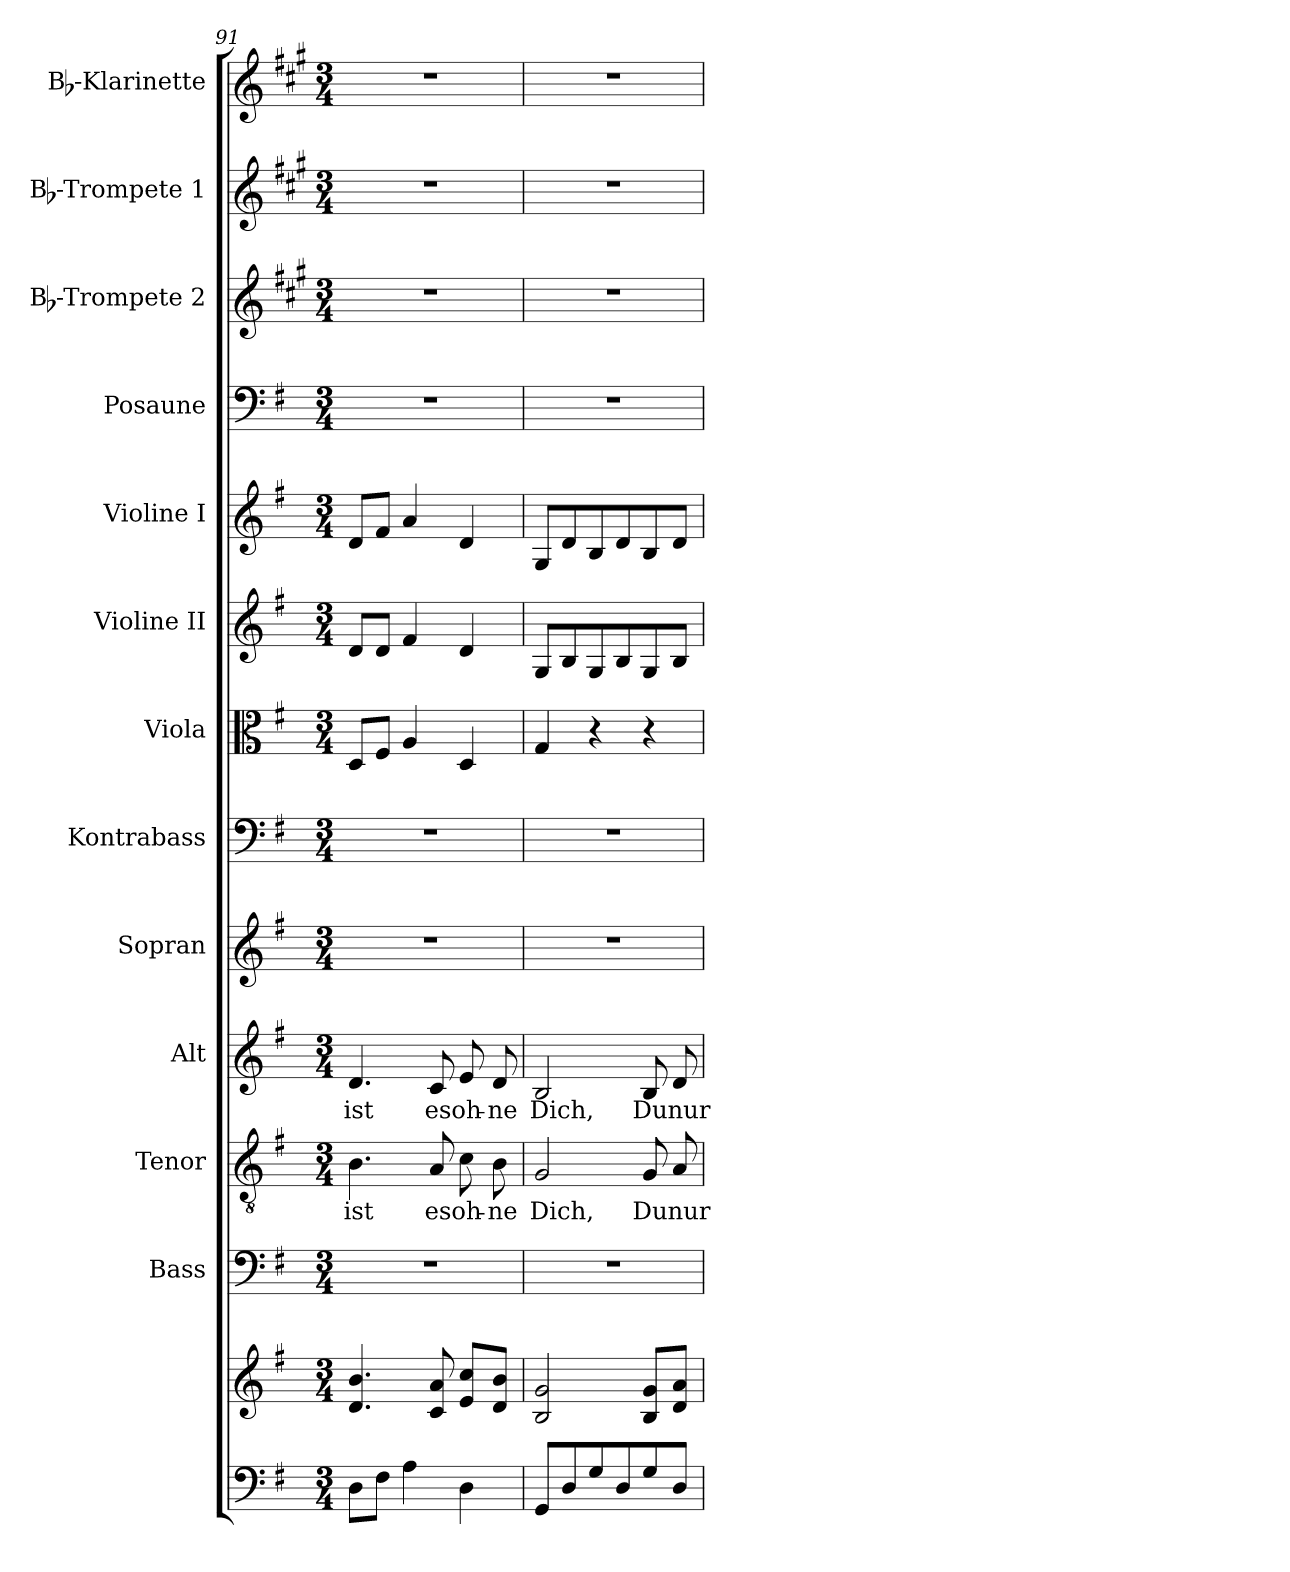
**kern	**kern	**kern	**kern	**text	**kern	**text	**kern	**kern	**kern	**kern	**kern	**kern	**kern	**kern	**kern
*part13	*part13	*part12	*part11	*part11	*part10	*part10	*part9	*part8	*part7	*part6	*part5	*part4	*part3	*part2	*part1
*staff14	*staff13	*staff12	*staff11	*staff11	*staff10	*staff10	*staff9	*staff8	*staff7	*staff6	*staff5	*staff4	*staff3	*staff2	*staff1
*	*	*I"Bass	*I"Tenor	*	*I"Alt	*	*I"Sopran	*I"Kontrabass	*I"Viola	*I"Violine II	*I"Violine I	*I"Posaune	*I"Bb-Trompete 2	*I"Bb-Trompete 1	*I"Bb-Klarinette
*	*	*I'B.	*I'T.	*	*I'A.	*	*I'S.	*I'Kb.	*I'Vla.	*I'Vl. II	*I'Vl. I	*I'Pos.	*I'Bb Trp. 2	*I'Bb Trp. 1	*I'Bb Kl.
*clefF4	*clefG2	*clefF4	*clefGv2	*	*clefG2	*	*clefG2	*clefF4	*clefC3	*clefG2	*clefG2	*clefF4	*clefG2	*clefG2	*clefG2
*	*	*	*	*	*	*	*	*ITrd7c12	*	*	*	*	*ITrd1c2	*ITrd1c2	*ITrd1c2
*k[f#]	*k[f#]	*k[f#]	*k[f#]	*	*k[f#]	*	*k[f#]	*k[f#]	*k[f#]	*k[f#]	*k[f#]	*k[f#]	*k[f#]	*k[f#]	*k[f#]
*G:	*G:	*G:	*G:	*	*G:	*	*G:	*G:	*G:	*G:	*G:	*G:	*G:	*G:	*G:
*M3/4	*M3/4	*M3/4	*M3/4	*	*M3/4	*	*M3/4	*M3/4	*M3/4	*M3/4	*M3/4	*M3/4	*M3/4	*M3/4	*M3/4
=91	=91	=91	=91	=91	=91	=91	=91	=91	=91	=91	=91	=91	=91	=91	=91
!	!	!	!	!LO:LY:b	!	!LO:LY:b	!	!	!	!	!	!	!	!	!
8D\L	4.d/ 4.b/	2.r	4.B\	ist	4.d/	ist	2.r	2.r	8D/L	8d/L	8d/L	2.r	2.r	2.r	2.r
8F#\J	.	.	.	.	.	.	.	.	8F#/J	8d/J	8f#/J	.	.	.	.
4A\	.	.	.	.	.	.	.	.	4A/	4f#/	4a/	.	.	.	.
!	!	!	!	!LO:LY:b	!	!LO:LY:b	!	!	!	!	!	!	!	!	!
.	8c/ 8a/	.	8A/	es	8c/	es	.	.	.	.	.	.	.	.	.
!	!	!	!	!LO:LY:b	!	!LO:LY:b	!	!	!	!	!	!	!	!	!
4D\	8e/ 8cc/L	.	8c\	oh-	8e/	oh-	.	.	4D/	4d/	4d/	.	.	.	.
!	!	!	!	!LO:LY:b	!	!LO:LY:b	!	!	!	!	!	!	!	!	!
.	8d/ 8b/J	.	8B\	-ne	8d/	-ne	.	.	.	.	.	.	.	.	.
=92	=92	=92	=92	=92	=92	=92	=92	=92	=92	=92	=92	=92	=92	=92	=92
!	!	!	!	!LO:LY:b	!	!LO:LY:b	!	!	!	!	!	!	!	!	!
8GG/L	2B/ 2g/	2.r	2G/	Dich,	2B/	Dich,	2.r	2.r	4G/	8G/L	8G/L	2.r	2.r	2.r	2.r
8D/	.	.	.	.	.	.	.	.	.	8B/	8d/	.	.	.	.
8G/	.	.	.	.	.	.	.	.	4r	8G/	8B/	.	.	.	.
8D/	.	.	.	.	.	.	.	.	.	8B/	8d/	.	.	.	.
!	!	!	!	!LO:LY:b	!	!LO:LY:b	!	!	!	!	!	!	!	!	!
8G/	8B/ 8g/L	.	8G/	Du	8B/	Du	.	.	4r	8G/	8B/	.	.	.	.
!	!	!	!	!LO:LY:b	!	!LO:LY:b	!	!	!	!	!	!	!	!	!
8D/J	8d/ 8a/J	.	8A/	nur	8d/	nur	.	.	.	8B/J	8d/J	.	.	.	.
=	=	=	=	=	=	=	=	=	=	=	=	=	=	=	=
*-	*-	*-	*-	*-	*-	*-	*-	*-	*-	*-	*-	*-	*-	*-	*-
